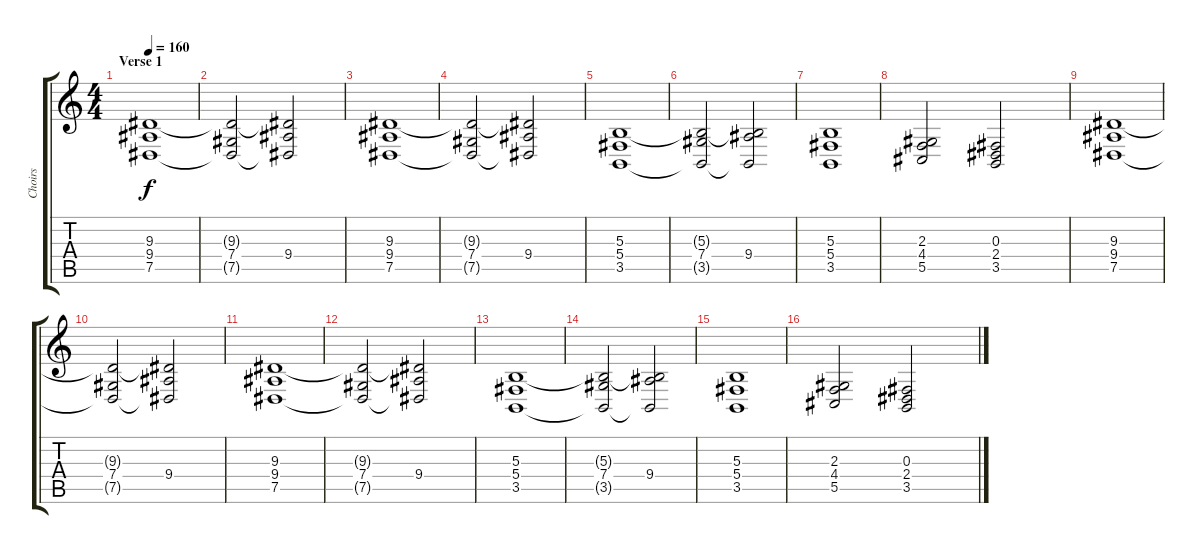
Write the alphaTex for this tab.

\track ("Choirs" "Choirs") {instrument choiraahs}
\staff {score tabs}
\tuning (Eb4 Bb3 Gb3 Db3 Ab2 Eb2) {hide}
\ts (4 4)
\section ("" "Verse 1")
\tempo 160
\clef g2
\ks c
(9.3 9.4 7.5).1{dy f} |
(9.3{t} 7.4 7.5{t}).2 (9.3{t} 9.4 7.5{t}).2 |
(9.3 9.4 7.5).1 |
(9.3{t} 7.4 7.5{t}).2 (9.3{t} 9.4 7.5{t}).2 |
(5.3 5.4 3.5).1 |
(5.3{t} 7.4 3.5{t}).2 (5.3{t} 9.4 3.5{t}).2 |
(5.3 5.4 3.5).1 |
(2.3 4.4 5.5).2 (0.3 2.4 3.5).2 |
(9.3 9.4 7.5).1 |
(9.3{t} 7.4 7.5{t}).2 (9.3{t} 9.4 7.5{t}).2 |
(9.3 9.4 7.5).1 |
(9.3{t} 7.4 7.5{t}).2 (9.3{t} 9.4 7.5{t}).2 |
(5.3 5.4 3.5).1 |
(5.3{t} 7.4 3.5{t}).2 (5.3{t} 9.4 3.5{t}).2 |
(5.3 5.4 3.5).1 |
(2.3 4.4 5.5).2 (0.3 2.4 3.5).2
